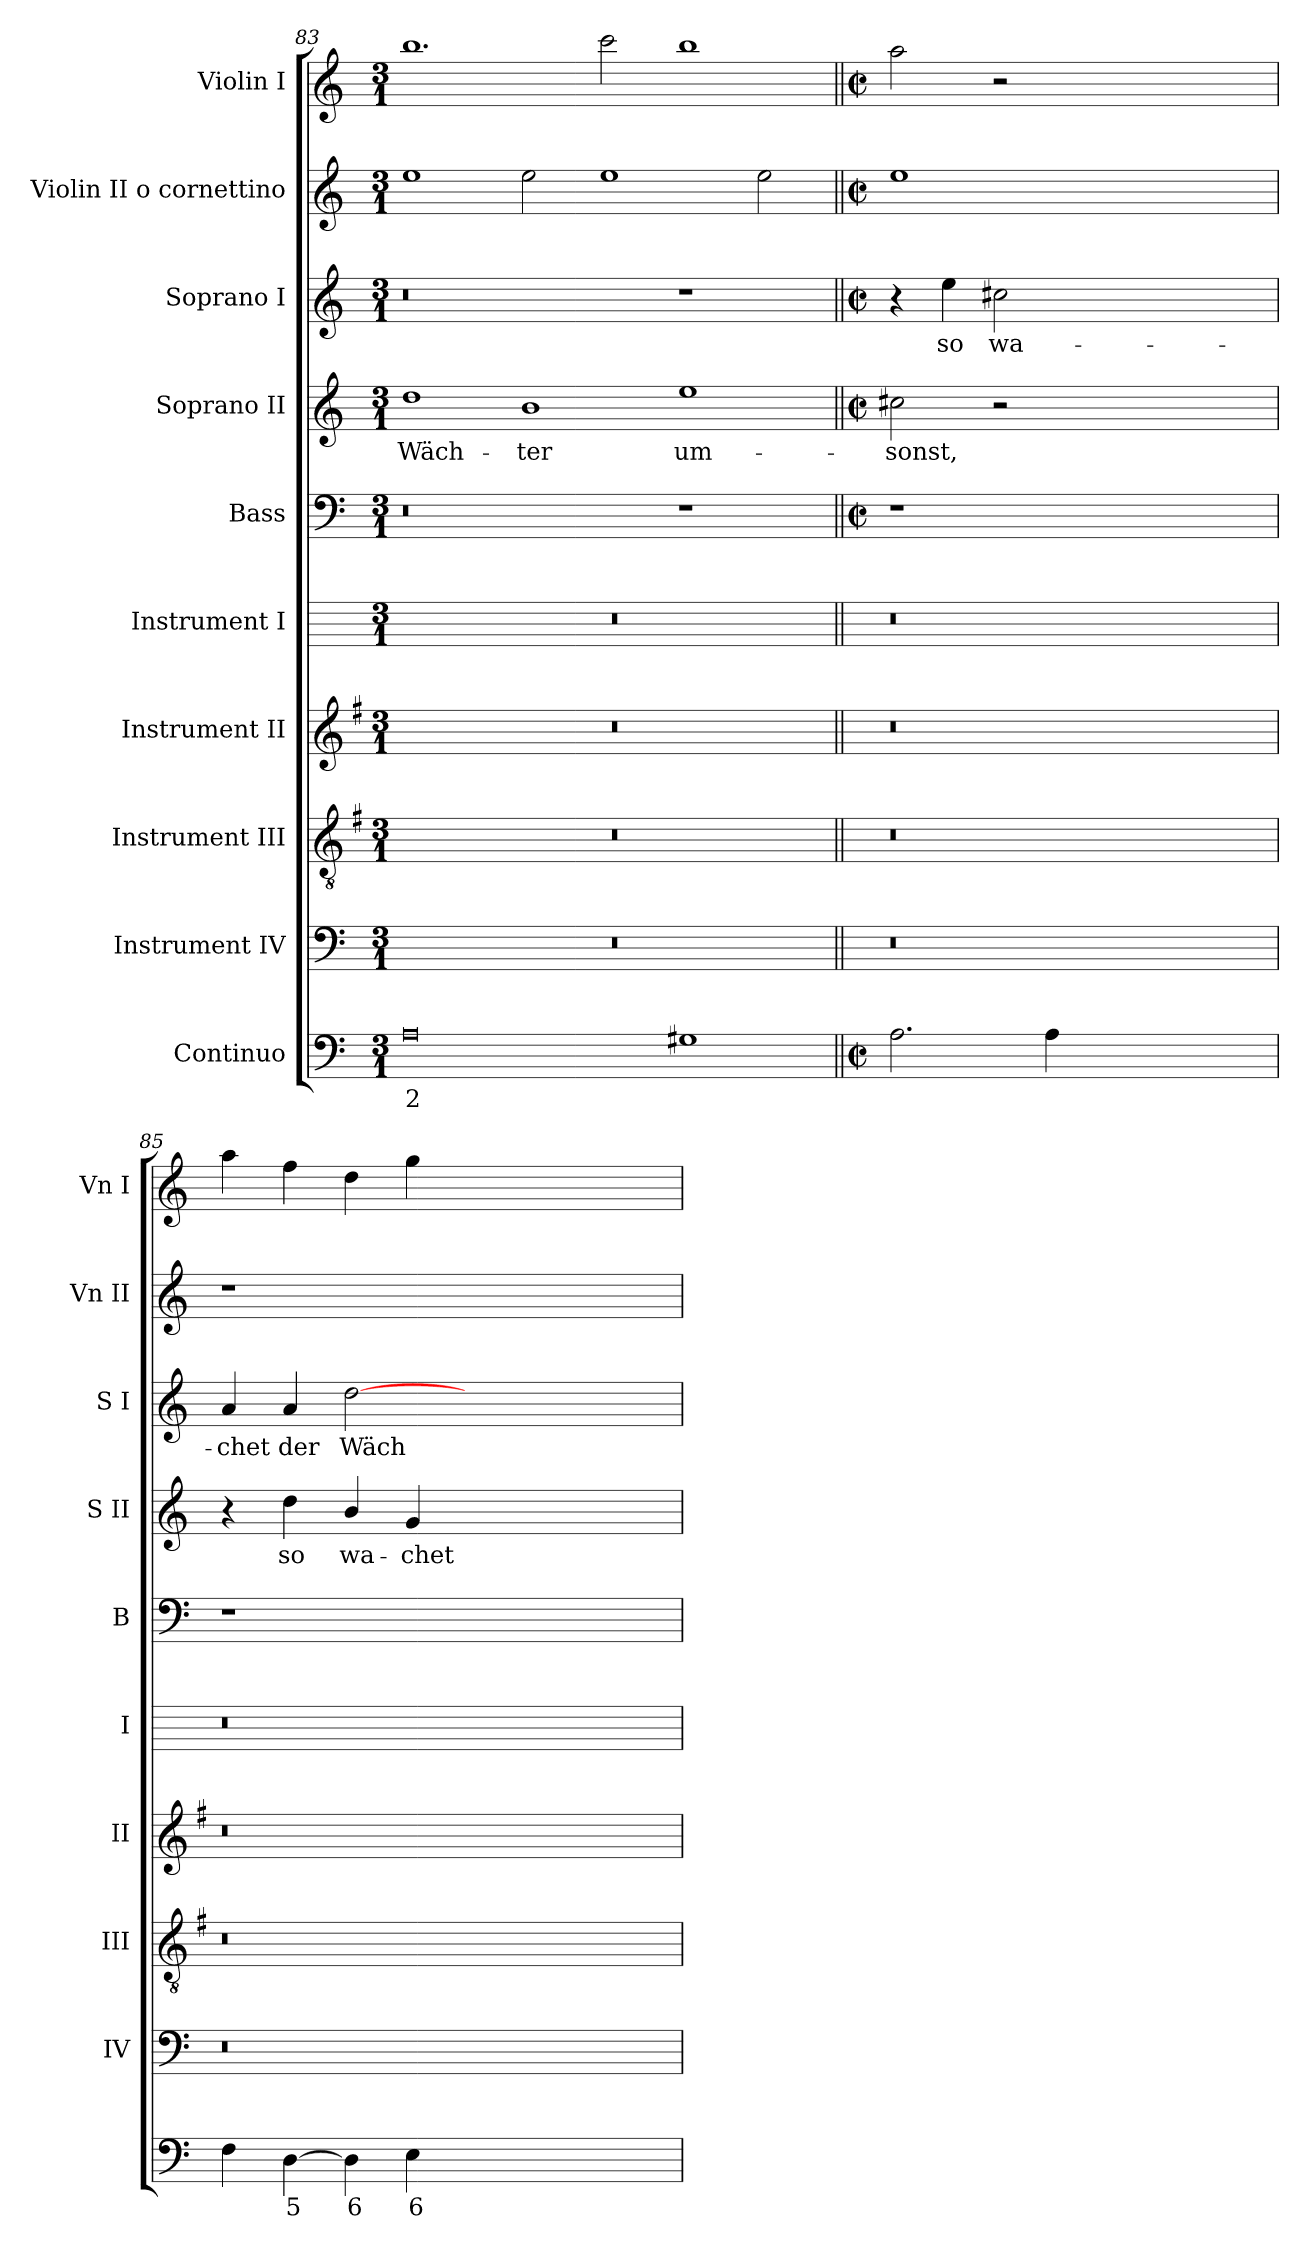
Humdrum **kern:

**kern	**text	**kern	**kern	**kern	**kern	**kern	**kern	**text	**kern	**text	**kern	**kern
*part10	*part10	*part9	*part8	*part7	*part6	*part5	*part4	*part4	*part3	*part3	*part2	*part1
*staff10	*staff10	*staff9	*staff8	*staff7	*staff6	*staff5	*staff4	*staff4	*staff3	*staff3	*staff2	*staff1
*I"Continuo	*	*I"Instrument IV	*I"Instrument III	*I"Instrument II	*I"Instrument I	*I"Bass	*I"Soprano II	*	*I"Soprano I	*	*I"Violin II o cornettino	*I"Violin I
*	*	*I'IV	*I'III	*I'II	*I'I	*I'B	*I'S II	*	*I'S I	*	*I'Vn II	*I'Vn I
!!LO:LB:g=z
*clefF4	*	*clefF4	*clefGv2	*clefG2	*	*clefF4	*clefG2	*	*clefG2	*	*clefG2	*clefG2
*	*	*	*ITrd4c7	*ITrd4c7	*ITrd4c7	*	*	*	*	*	*	*
*k[]	*	*k[]	*k[]	*k[]	*	*k[]	*k[]	*	*k[]	*	*k[]	*k[]
*C:	*	*C:	*C:	*C:	*	*C:	*C:	*	*C:	*	*C:	*C:
*M3/1	*	*M3/1	*M3/1	*M3/1	*M3/1	*M3/1	*M3/1	*	*M3/1	*	*M3/1	*M3/1
=83	=83	=83	=83	=83	=83	=83	=83	=83	=83	=83	=83	=83
!	!LO:LY:b	!	!	!	!	!	!	!LO:LY:b	!	!	!	!
0A	2	0.r	0.r	0.r	0.r	0r	1dd	Wäch-	0r	.	1ee	1.bb
!	!	!	!	!	!	!	!	!LO:LY:b	!	!	!	!
.	.	.	.	.	.	.	1b	-ter	.	.	2ee	.
.	.	.	.	.	.	.	.	.	.	.	1ee	2ccc
!	!	!	!	!	!	!	!	!LO:LY:b	!	!	!	!
1G#X	.	.	.	.	.	1r	1ee	um-	1r	.	.	1bb
.	.	.	.	.	.	.	.	.	.	.	2ee	.
=84||	=84||	=84||	=84||	=84||	=84||	=84||	=84||	=84||	=84||	=84||	=84||	=84||
*M2/2	*	*	*	*	*	*M2/2	*M2/2	*	*M2/2	*	*M2/2	*M2/2
*met(c|)	*	*	*	*	*	*met(c|)	*met(c|)	*	*met(c|)	*	*met(c|)	*met(c|)
!	!	!	!	!	!	!	!	!LO:LY:b	!	!	!	!
2.A	.	0.r	0.r	0.r	0.r	1r	2cc#X	-sonst,	4r	.	1ee	2aa
!	!	!	!	!	!	!	!	!	!	!LO:LY:b	!	!
.	.	.	.	.	.	.	.	.	4ee	so	.	.
!	!	!	!	!	!	!	!	!	!	!LO:LY:b	!	!
.	.	.	.	.	.	.	2r	.	2cc#X	wa-	.	2r
4A	.	.	.	.	.	.	.	.	.	.	.	.
0ryy	.	.	.	.	.	0ryy	0ryy	.	0ryy	.	0ryy	0ryy
=85	=85	=85	=85	=85	=85	=85	=85	=85	=85	=85	=85	=85
!	!	!	!	!	!	!	!	!	!	!LO:LY:b	!	!
4F	.	0.r	0.r	0.r	0.r	1r	4r	.	4a	-chet	1r	4aa
!	!LO:LY:b	!	!	!	!	!	!	!LO:LY:b	!	!LO:LY:b	!	!
[4D	5	.	.	.	.	.	4dd	so	4a	der	.	4ff
!	!LO:LY:b	!	!	!	!	!	!	!LO:LY:b	!	!LO:LY:b	!	!
4D]	6	.	.	.	.	.	4b/	wa-	[2dd	Wäch-	.	4dd
!	!LO:LY:b	!	!	!	!	!	!	!LO:LY:b	!	!	!	!
4E	6	.	.	.	.	.	4g	-chet	.	.	.	4gg
0ryy	.	.	.	.	.	0ryy	0ryy	.	0ryy	.	0ryy	0ryy
=	=	=	=	=	=	=	=	=	=	=	=	=
*-	*-	*-	*-	*-	*-	*-	*-	*-	*-	*-	*-	*-
